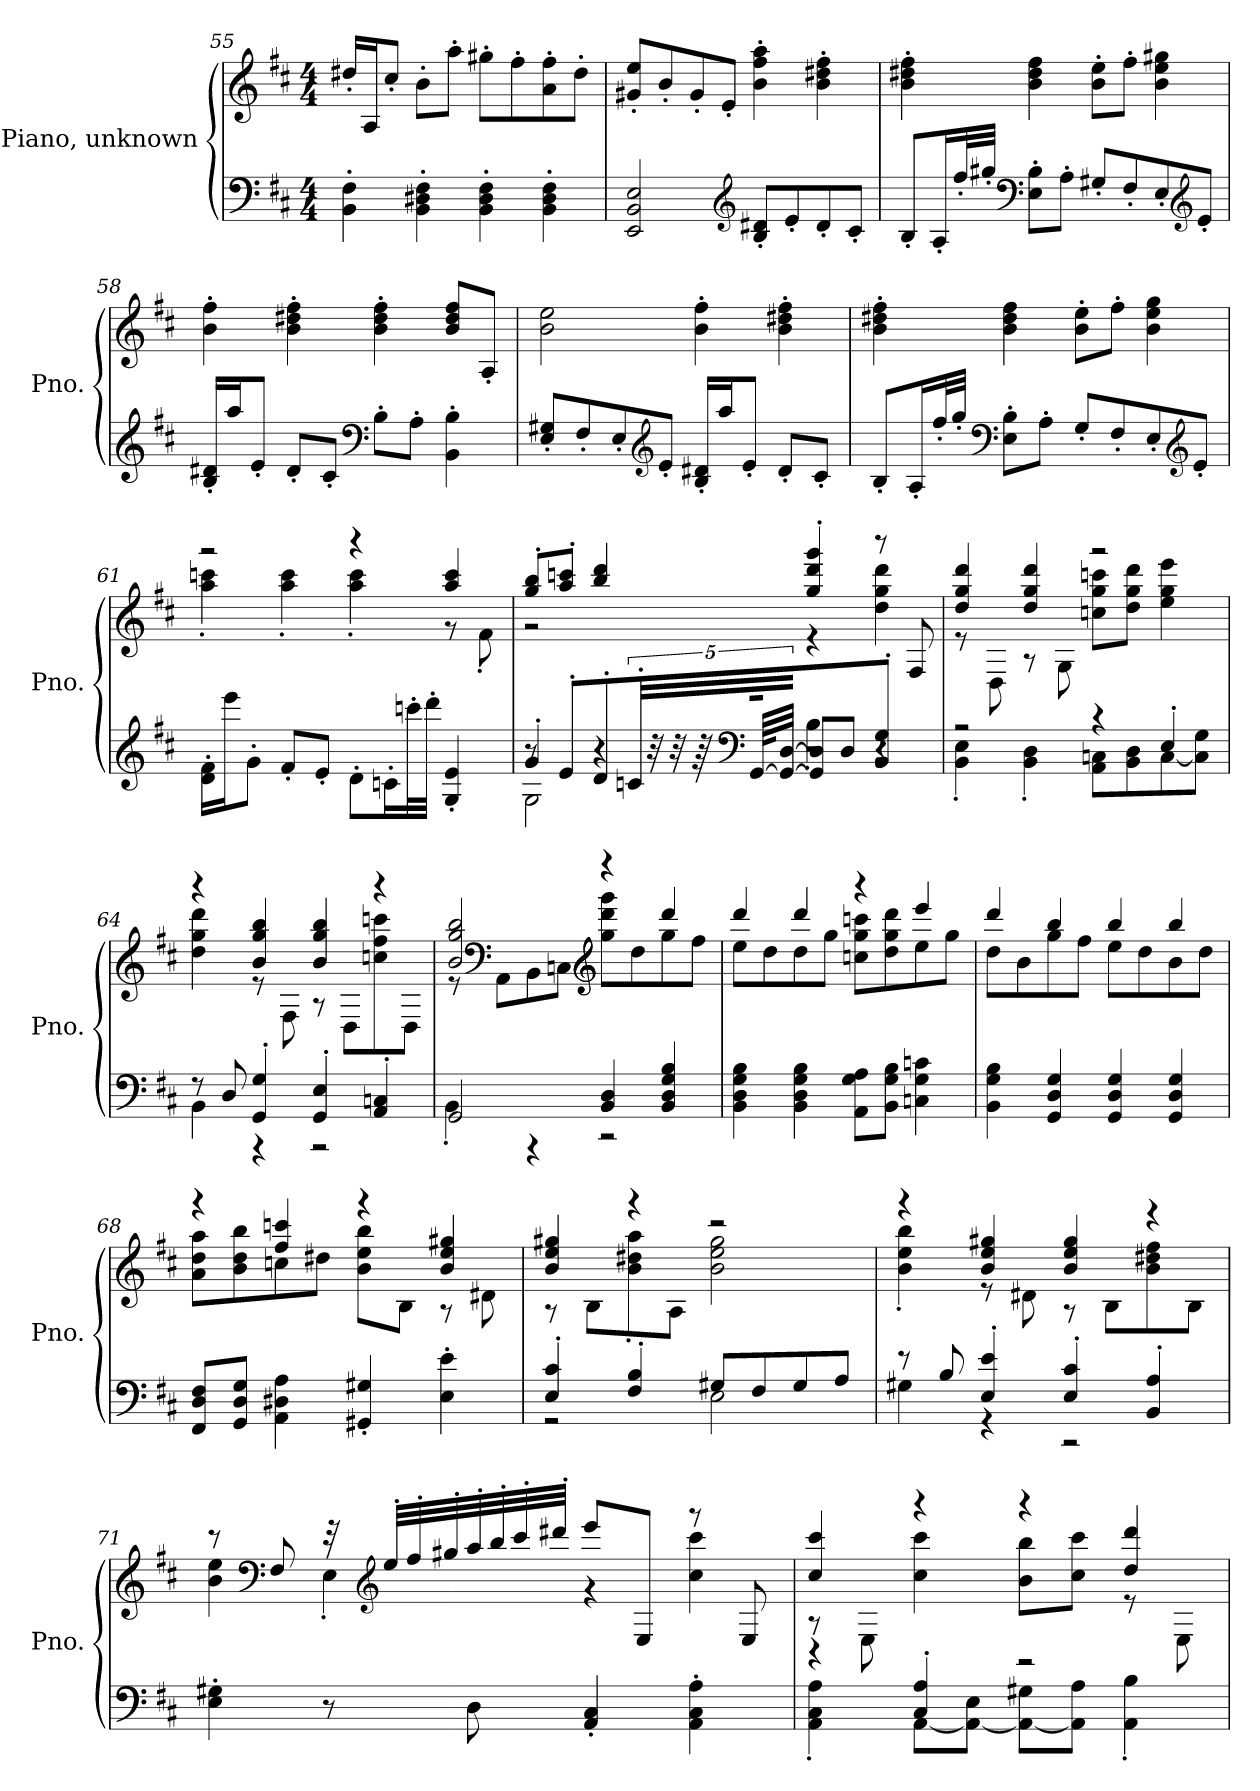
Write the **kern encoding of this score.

**kern	**kern
*part1	*part1
*staff2	*staff1
*I"Piano, unknown	*
*I'Pno.	*
*clefF4	*clefG2
*k[f#c#]	*k[f#c#]
*M4/4	*M4/4
=55	=55
4BB\' 4F#\'	16dd#X'/LL
.	16A/J
.	8cc#'/J
4BB\' 4D#X\' 4F#\'	8b'\L
.	8aa'\J
4BB\' 4D#\' 4F#\'	8gg#X'\L
.	8ff#'\
4BB\' 4D#\' 4F#\'	8a\' 8ff#\'
.	8dd#'\J
!!LO:LB:g=z
=56	=56
2EE/ 2BB/ 2E/	8g#X/' 8ee/'L
.	8b'/
.	8g#'/
.	8e'/J
*clefG2	*
8B/' 8d#X/'L	4b\' 4ff#\' 4aa\'
8e'/	.
8d#'/	4b\' 4dd#X\' 4ff#\'
8c#'/J	.
=57	=57
8B'/L	4b\' 4dd#X\' 4ff#\'
16A'/L	.
32ff#'/L	.
32gg#X'/JJJ	.
*clefF4	*
8E\' 8B\'L	4b\ 4dd#\ 4ff#\
8A'\J	.
8G#X'/L	8b\' 8ee\'L
8F#'/	8ff#'\J
8E'/	4b\ 4ee\ 4gg#X\
*clefG2	*
8e'/J	.
=58	=58
16B/' 16d#X/'LL	4b\' 4ff#\'
16aa/J	.
8e'/J	.
8d#'/L	4b\' 4dd#X\' 4ff#\'
8c#'/J	.
*clefF4	*
8B'\L	4b\' 4dd#\' 4ff#\'
8A'\J	.
4BB\' 4B\'	8b/ 8dd#/ 8ff#/L
.	8A'/J
!!LO:LB:g=z
=59	=59
8E/' 8G#X/'L	2b\ 2ee\
8F#'/	.
8E'/	.
*clefG2	*
8e'/J	.
16B/' 16d#X/'LL	4b\' 4ff#\'
16aa/J	.
8e'/J	.
8d#'/L	4b\' 4dd#X\' 4ff#\'
8c#'/J	.
=60	=60
8B'/L	4b\' 4dd#X\' 4ff#\'
16A'/L	.
32ff#'/L	.
32gg'/JJJ	.
*clefF4	*
8E\' 8B\'L	4b\ 4dd#\ 4ff#\
8A'\J	.
8G'/L	8b\' 8ee\'L
8F#'/	8ff#'\J
8E'/	4b\ 4ee\ 4gg\
*clefG2	*
8e'/J	.
=61	=61
*	*^
16d\' 16f#\'LL	2r	4aa\' 4cccn\'
16eee\J	.	.
8g'\J	.	.
8f#'/L	.	4aa\' 4ccc\'
8e'/J	.	.
8d'\L	4r	4aa\' 4ccc\'
16cn'\L	.	.
32cccn'\L	.	.
32ddd'\JJJ	.	.
4G/' 4e/'	4aa/ 4ccc/	8r
.	.	8f#'\
!!LO:PB:g=z	!!
=62	=62	=62
*^	*	*
*	*^	*	*
4g'/	2G\	8r	8gg/' 8bb/'L	2r
.	.	8e'/L	8aa/' 8cccn/'J	.
4r	.	8d'/	4bb/ 4ddd/	.
.	.	40cn'/Jkk	.	.
.	.	40r	.	.
.	.	40r	.	.
.	.	80r	.	.
*clefF4	*	*	*	*
.	.	[80GG/KLLL	.	.
.	.	40GG/_ [40D/JJJ	.	.
2r	4B'\	8GG/] 8D/]L	4gg/' 4ddd/' 4ggg/'	4r
.	.	8D/J	.	.
.	4r	4BB/' 4G/'	8r	4dd\ 4gg\ 4ddd\
.	.	.	8F#/	.
*	*v	*v	*	*
=63	=63	=63	=63
2r	4BB\' 4E\'	4dd/ 4gg/ 4ddd/	8r
.	.	.	8D\
.	4BB\' 4D\'	4dd/ 4gg/ 4ddd/	8r
.	.	.	8G\
4r	8AA\ 8Cn\L	2r	8ccn\ 8gg\ 8cccn\L
.	8BB\ 8D\	.	8dd\ 8gg\ 8ddd\J
4E'/	[8C\	.	4ee\ 4gg\ 4eee\
.	8C\] 8G\J	.	.
=64	=64	=64	=64
8r	4BB\	4r	4dd\ 4gg\ 4ddd\
8D/	.	.	.
4GG/' 4G/'	4r	4b/ 4gg/ 4bb/	8r
.	.	.	8F#\
4GG/' 4E/'	2r	4b/ 4gg/ 4bb/	8r
.	.	.	8D\L
4AA/' 4Cn/'	.	4r	8ccn\ 8ff#\ 8cccn\
.	.	.	8D\J
!!LO:LB:g=z	!!
=65	=65	=65	=65
2GG/	4BB'\	2b/ 2gg/ 2bb/	8r
*	*	*clefF4	*
.	.	.	8AA\L
.	4r	.	8BB\
.	.	.	8Cn\J
*	*	*clefG2	*
4BB/ 4D/	2r	4r	8gg\ 8ddd\ 8ggg\L
.	.	.	8dd\
4BB/ 4D/ 4G/ 4B/	.	4ddd/	8gg\
.	.	.	8ff#\J
*v	*v	*	*
=66	=66	=66
4BB\ 4D\ 4G\ 4B\	4ddd/	8ee\L
.	.	8dd\
4BB\ 4D\ 4G\ 4B\	4ddd/	8dd\
.	.	8gg\J
8AA\ 8G\ 8A\L	4r	8ccn\ 8gg\ 8cccn\L
8BB\ 8G\ 8B\J	.	8dd\ 8gg\ 8ddd\
4Cn\ 4G\ 4cn\	4eee/	8ee\
.	.	8gg\J
=67	=67	=67
4BB\ 4G\ 4B\	4ddd/	8dd\L
.	.	8b\
4GG/ 4D/ 4G/	4bb/	8gg\
.	.	8ff#\J
4GG/ 4D/ 4G/	4bb/	8ee\L
.	.	8dd\
4GG/ 4D/ 4G/	4bb/	8b\
.	.	8dd\J
=68	=68	=68
8FF#/ 8D/ 8F#/L	4r	8a\ 8dd\ 8aa\L
8GG/ 8D/ 8G/J	.	8b\ 8dd\ 8bb\
4AA\ 4D#X\ 4A\	4ff#/ 4cccn/	8ccn\
.	.	8dd#X\J
4GG#X/' 4G#X/'	4r	8b\ 8ee\ 8bb\L
.	.	8B\J
4E\' 4e\'	4b/ 4ee/ 4gg#X/	8r
.	.	8d#X\
!!LO:LB:g=z	!!
=69	=69	=69
*^	*	*
4E/' 4c#/'	2r	4b/ 4ee/ 4gg#X/	8r
.	.	.	8B\L
4F#/' 4B/'	.	4r	8b\' 8dd#X\' 8aa\'
.	.	.	8A\J
8G#X/L	2E\	2r	2b\ 2ee\ 2gg#\
8F#/	.	.	.
8G#/	.	.	.
8A/J	.	.	.
=70	=70	=70	=70
8r	4G#X\	4r	4b\' 4ee\' 4bb\'
8B/	.	.	.
4E/' 4e/'	4r	4b/ 4ee/ 4gg#X/	8r
.	.	.	8d#X\
4E/' 4c#/'	2r	4b/ 4ee/ 4gg#/	8r
.	.	.	8B\L
4BB/' 4A/'	.	4r	8b\ 8dd#X\ 8ff#\
.	.	.	8B\J
*v	*v	*	*
=71	=71	=71
4E\' 4G#X\'	8r	4b\ 4ee\
*	*clefF4	*
.	8F#/	.
8r	32r	4E'\
*	*clefG2	*
.	32ee'/LLL	.
.	32ff#'/	.
.	32gg#X'/	.
8D\	32aa'/	.
.	32bb'/	.
.	32ccc#'/	.
.	32ddd#X'/JJJ	.
4AA/' 4C#/'	8eee/L	4r
.	8E/J	.
4AA\' 4C#\' 4A\'	8r	4cc#\ 4ccc#\
.	8E/	.
!!LO:LB:g=z	!!
=72	=72	=72
*^	*	*
4r	4AA\' 4C#\' 4A\'	4cc#/ 4ccc#/	8r
.	.	.	8E\
4C#/' 4A/'	[8AA\L	4r	4cc#\ 4ccc#\
.	8AA\_ 8E\J	.	.
2r	8AA\_ 8G#X\L	4r	8b\ 8bb\L
.	8AA\] 8A\J	.	8cc#\ 8ccc#\J
.	4AA\' 4B\'	4dd/ 4ddd/	8r
.	.	.	8E\
*v	*v	*	*
*	*v	*v
=	=
*-	*-
